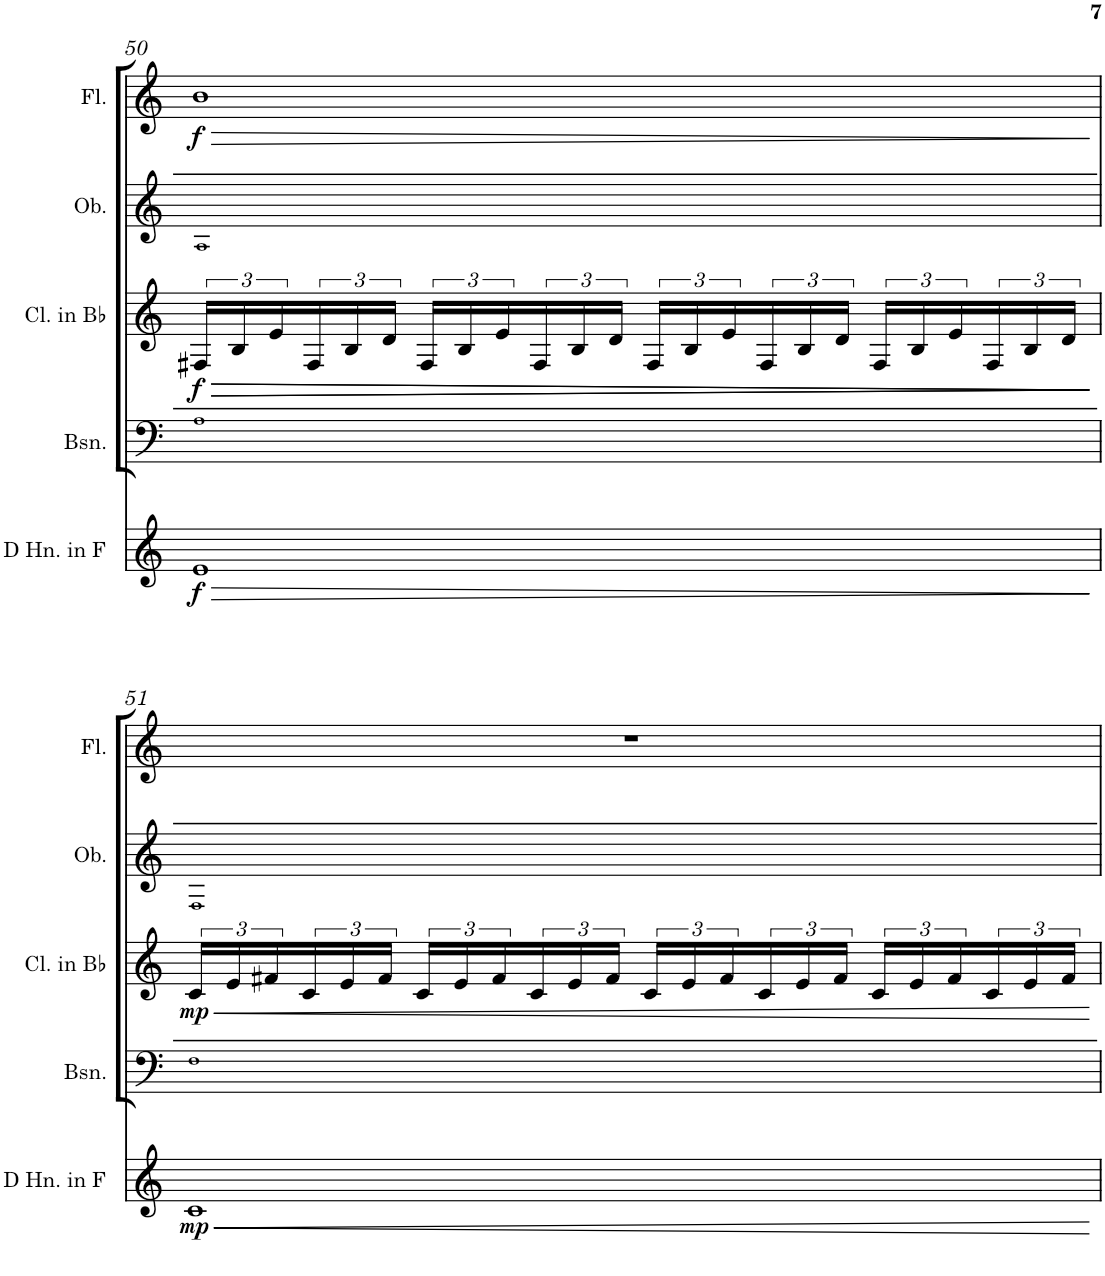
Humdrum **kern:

**kern	**dynam	**kern	**kern	**dynam	**kern	**kern	**dynam
*part5	*part5	*part4	*part3	*part3	*part2	*part1	*part1
*staff5	*staff5	*staff4	*staff3	*staff3	*staff2	*staff1	*staff1
*I"Horn in F	*	*I"Bassoon	*I"Clarinet in Bb	*	*I"Oboe	*I"Flute	*
*	*	*I'Bsn.	*I'Cl. in Bb	*	*I'Ob.	*I'Fl.	*
!!LO:PB:g=z
*clefG2	*	*clefF4	*clefG2	*	*clefG2	*clefG2	*
*Trd4c7	*	*	*Trd1c2	*	*	*	*
*k[]	*	*k[]	*k[]	*	*k[]	*k[]	*
*M4/4	*	*M4/4	*M4/4	*	*M4/4	*M4/4	*
=50	=50	=50	=50	=50	=50	=50	=50
!	!LO:HP:b	!	!	!LO:HP:b	!	!	!LO:HP:b
!	!LO:DY:n=1:b	!	!	!LO:DY:n=1:b	!	!	!LO:DY:n=1:b
1e	> f	1A	24F#X/LL	> f	1A	1b	> f
!	!	!	!	!LO:HP:b	!	!	!
.	.	.	24B/	>	.	.	.
.	.	.	24e/	.	.	.	.
.	.	.	24F#/	.	.	.	.
.	.	.	24B/	.	.	.	.
.	.	.	24d/JJ	.	.	.	.
.	.	.	24F#/LL	.	.	.	.
.	.	.	24B/	.	.	.	.
.	.	.	24e/	.	.	.	.
.	.	.	24F#/	.	.	.	.
.	.	.	24B/	.	.	.	.
.	.	.	24d/JJ	.	.	.	.
.	.	.	24F#/LL	.	.	.	.
.	.	.	24B/	.	.	.	.
.	.	.	24e/	.	.	.	.
.	.	.	24F#/	.	.	.	.
.	.	.	24B/	.	.	.	.
.	.	.	24d/JJ	.	.	.	.
.	.	.	24F#/LL	.	.	.	.
.	.	.	24B/	.	.	.	.
.	.	.	24e/	.	.	.	.
.	.	.	24F#/	.	.	.	.
.	.	.	24B/	.	.	.	.
.	.	.	24d/JJ	.	.	.	.
.	]	.	.	] ]	.	.	]
!!LO:LB:g=z
=51	=51	=51	=51	=51	=51	=51	=51
!	!LO:HP:b	!	!	!LO:HP:b	!	!	!
!	!LO:DY:n=1:b	!	!	!LO:DY:n=1:b	!	!	!
1c	< mp	1F	24c/LL	< mp	1F	1r	.
.	.	.	24e/	.	.	.	.
.	.	.	24f#X/	.	.	.	.
.	.	.	24c/	.	.	.	.
.	.	.	24e/	.	.	.	.
.	.	.	24f#/JJ	.	.	.	.
.	.	.	24c/LL	.	.	.	.
.	.	.	24e/	.	.	.	.
.	.	.	24f#/	.	.	.	.
.	.	.	24c/	.	.	.	.
.	.	.	24e/	.	.	.	.
.	.	.	24f#/JJ	.	.	.	.
.	.	.	24c/LL	.	.	.	.
.	.	.	24e/	.	.	.	.
.	.	.	24f#/	.	.	.	.
.	.	.	24c/	.	.	.	.
.	.	.	24e/	.	.	.	.
.	.	.	24f#/JJ	.	.	.	.
.	.	.	24c/LL	.	.	.	.
.	.	.	24e/	.	.	.	.
.	.	.	24f#/	.	.	.	.
.	.	.	24c/	.	.	.	.
.	.	.	24e/	.	.	.	.
.	.	.	24f#/JJ	.	.	.	.
.	[	.	.	[	.	.	.
=	=	=	=	=	=	=	=
*-	*-	*-	*-	*-	*-	*-	*-
